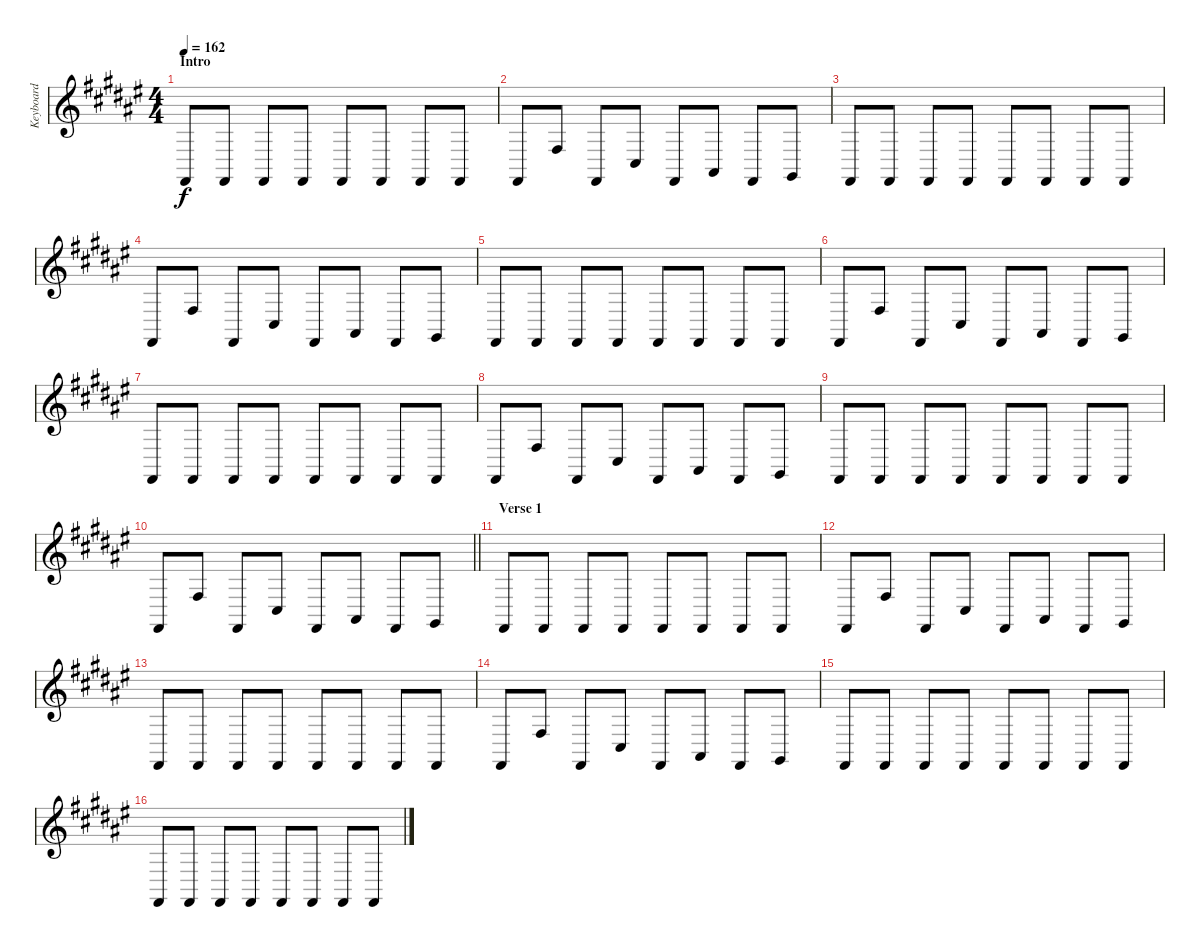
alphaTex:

\track ("Keyboard" "Keyboard") {instrument lead2sawtooth}
\staff {score}
\tuning (E4 B3 G3 D3 A2 E2) {hide}
\ts (4 4)
\section ("" "Intro")
\tempo 162
\clef g2
\ks f#
2.6.8{dy f instrument lead2sawtooth} 2.6.8 2.6.8 2.6.8 2.6.8 2.6.8 2.6.8 2.6.8 |
2.6.8 4.4.8 2.6.8 4.5.8 2.6.8 1.5.8 2.6.8 4.6.8 |
2.6.8 2.6.8 2.6.8 2.6.8 2.6.8 2.6.8 2.6.8 2.6.8 |
2.6.8 4.4.8 2.6.8 4.5.8 2.6.8 1.5.8 2.6.8 4.6.8 |
2.6.8 2.6.8 2.6.8 2.6.8 2.6.8 2.6.8 2.6.8 2.6.8 |
2.6.8 4.4.8 2.6.8 4.5.8 2.6.8 1.5.8 2.6.8 4.6.8 |
2.6.8 2.6.8 2.6.8 2.6.8 2.6.8 2.6.8 2.6.8 2.6.8 |
2.6.8 4.4.8 2.6.8 4.5.8 2.6.8 1.5.8 2.6.8 4.6.8 |
2.6.8 2.6.8 2.6.8 2.6.8 2.6.8 2.6.8 2.6.8 2.6.8 |
\barLineRight lightlight
2.6.8 4.4.8 2.6.8 4.5.8 2.6.8 1.5.8 2.6.8 4.6.8 |
\section ("" "Verse 1")
2.6.8 2.6.8 2.6.8 2.6.8 2.6.8 2.6.8 2.6.8 2.6.8 |
2.6.8 4.4.8 2.6.8 4.5.8 2.6.8 1.5.8 2.6.8 4.6.8 |
2.6.8 2.6.8 2.6.8 2.6.8 2.6.8 2.6.8 2.6.8 2.6.8 |
2.6.8 4.4.8 2.6.8 4.5.8 2.6.8 1.5.8 2.6.8 4.6.8 |
2.6.8 2.6.8 2.6.8 2.6.8 2.6.8 2.6.8 2.6.8 2.6.8 |
2.6.8 2.6.8 2.6.8 2.6.8 2.6.8 2.6.8 2.6.8 2.6.8
